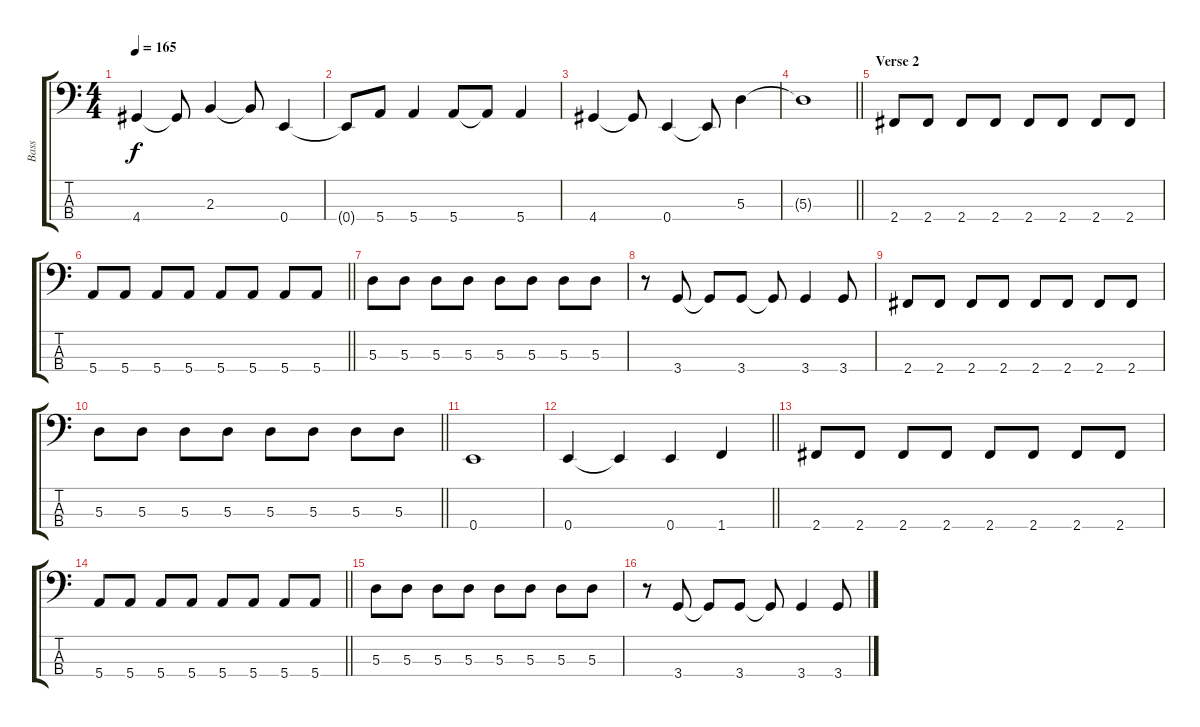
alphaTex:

\track ("Bass" "Bass") {instrument electricbassfinger}
\staff {score tabs}
\tuning (G2 D2 A1 E1) {hide}
\ts (4 4)
\tempo 165
\clef f4
\ks c
4.4.4{dy f} 4.4{t}.8 2.3.4 2.3{t}.8 0.4.4 |
0.4{t}.8 5.4.8 5.4.4 5.4.8 5.4{t}.8 5.4.4 |
4.4.4 4.4{t}.8 0.4.4 0.4{t}.8 5.3.4 |
\barLineRight lightlight
5.3{t}.1 |
\section ("" "Verse 2")
2.4.8 2.4.8 2.4.8 2.4.8 2.4.8 2.4.8 2.4.8 2.4.8 |
\barLineRight lightlight
5.4.8 5.4.8 5.4.8 5.4.8 5.4.8 5.4.8 5.4.8 5.4.8 |
5.3.8 5.3.8 5.3.8 5.3.8 5.3.8 5.3.8 5.3.8 5.3.8 |
r.8 3.4.8 3.4{t}.8 3.4.8 3.4{t}.8 3.4.4 3.4.8 |
2.4.8 2.4.8 2.4.8 2.4.8 2.4.8 2.4.8 2.4.8 2.4.8 |
\barLineRight lightlight
5.3.8 5.3.8 5.3.8 5.3.8 5.3.8 5.3.8 5.3.8 5.3.8 |
0.4.1 |
\barLineRight lightlight
0.4.4 0.4{t}.4 0.4.4 1.4.4 |
2.4.8 2.4.8 2.4.8 2.4.8 2.4.8 2.4.8 2.4.8 2.4.8 |
\barLineRight lightlight
5.4.8 5.4.8 5.4.8 5.4.8 5.4.8 5.4.8 5.4.8 5.4.8 |
5.3.8 5.3.8 5.3.8 5.3.8 5.3.8 5.3.8 5.3.8 5.3.8 |
r.8 3.4.8 3.4{t}.8 3.4.8 3.4{t}.8 3.4.4 3.4.8
